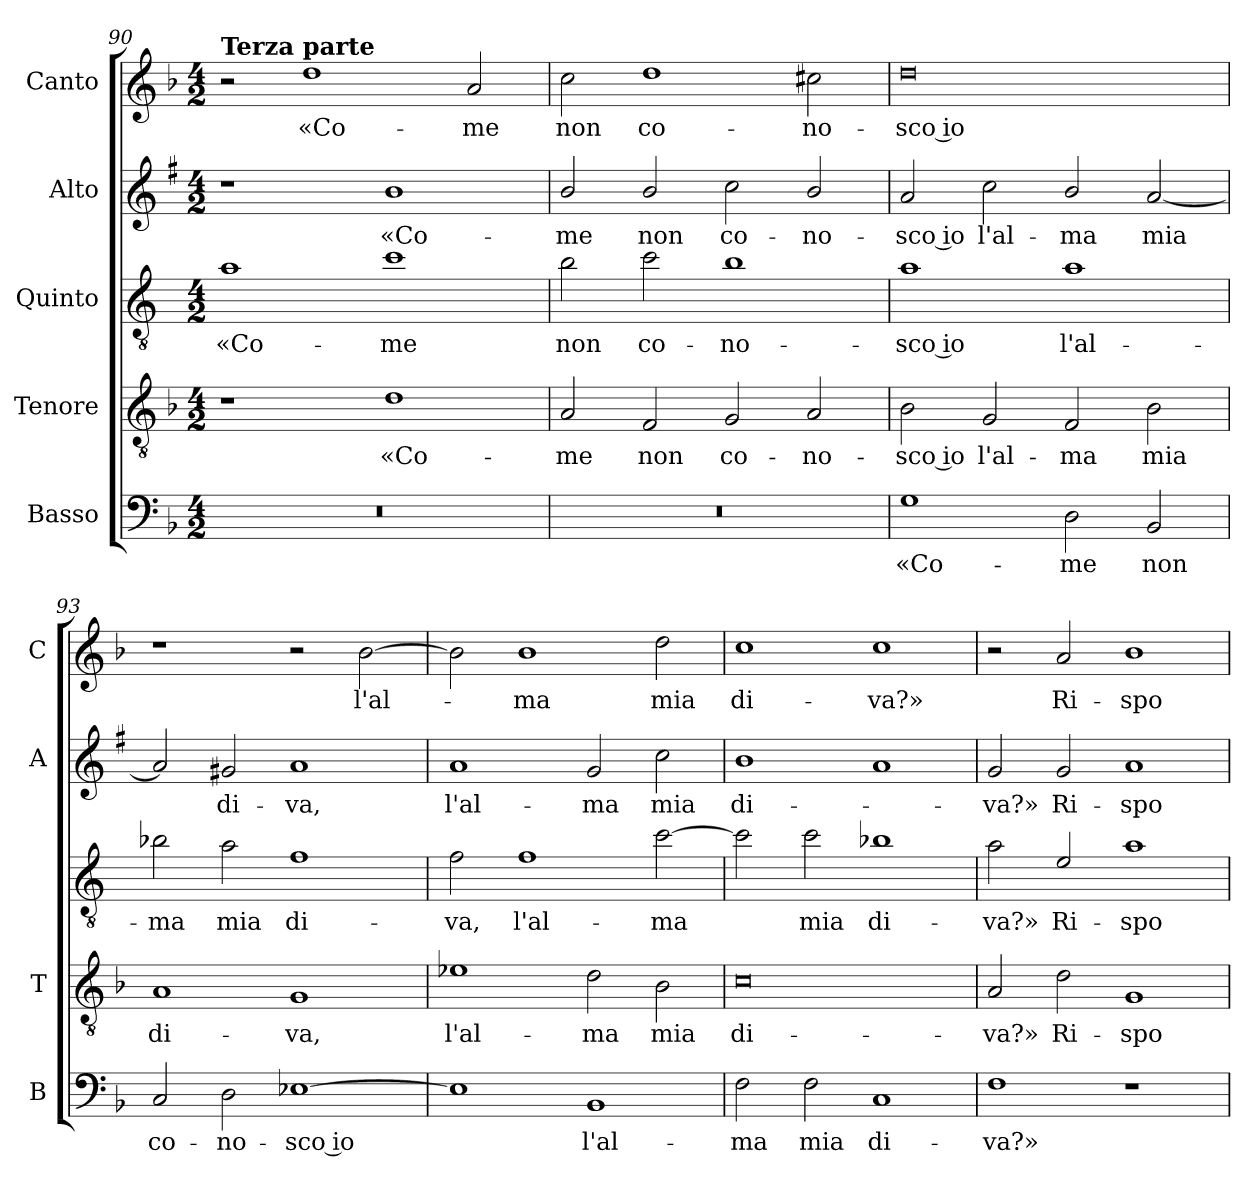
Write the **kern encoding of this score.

**kern	**text	**kern	**text	**kern	**text	**kern	**text	**kern	**text
*part5	*part5	*part4	*part4	*part3	*part3	*part2	*part2	*part1	*part1
*staff5	*staff5	*staff4	*staff4	*staff3	*staff3	*staff2	*staff2	*staff1	*staff1
*I"Basso	*	*I"Tenore	*	*I"Quinto	*	*I"Alto	*	*I"Canto	*
*I'B	*	*I'T	*	*	*	*I'A	*	*I'C	*
!!LO:LB:g=z
*clefF4	*	*clefGv2	*	*clefGv2	*	*clefG2	*	*clefG2	*
*	*	*	*	*ITrd4c7	*	*ITrd1c2	*	*	*
*k[b-]	*	*k[b-]	*	*k[b-]	*	*k[b-]	*	*k[b-]	*
*F:	*	*F:	*	*F:	*	*F:	*	*F:	*
*M4/2	*	*M4/2	*	*M4/2	*	*M4/2	*	*M4/2	*
=90	=90	=90	=90	=90	=90	=90	=90	=90	=90
!	!	!	!	!	!	!	!	!LO:TX:a:B:t=Terza parte	!
!	!	!	!	!	!LO:LY:b	!	!	!	!
0r	.	1r	.	1d	«Co-	1r	.	2r	.
!	!	!	!	!	!	!	!	!	!LO:LY:b
.	.	.	.	.	.	.	.	1dd	«Co-
!	!	!	!LO:LY:b	!	!LO:LY:b	!	!LO:LY:b	!	!
.	.	1d	«Co-	1f	-me	1a	«Co-	.	.
!	!	!	!	!	!	!	!	!	!LO:LY:b
.	.	.	.	.	.	.	.	2a/	-me
=91	=91	=91	=91	=91	=91	=91	=91	=91	=91
!	!	!	!LO:LY:b	!	!LO:LY:b	!	!LO:LY:b	!	!LO:LY:b
0r	.	2A/	-me	2e\	non	2a/	-me	2cc\	non
!	!	!	!LO:LY:b	!	!LO:LY:b	!	!LO:LY:b	!	!LO:LY:b
.	.	2F/	non	2f\	co-	2a/	non	1dd	co-
!	!	!	!LO:LY:b	!	!LO:LY:b	!	!LO:LY:b	!	!
.	.	2G/	co-	1e	-no-	2b-\	co-	.	.
!	!	!	!LO:LY:b	!	!	!	!LO:LY:b	!	!LO:LY:b
.	.	2A/	-no-	.	.	2a/	-no-	2cc#X\	-no-
=92	=92	=92	=92	=92	=92	=92	=92	=92	=92
!	!LO:LY:b	!	!LO:LY:b	!	!LO:LY:b	!	!LO:LY:b	!	!LO:LY:b
1G	«Co-	2B-\	-sco io	1d	-sco io	2g/	-sco io	0dd	-sco io
!	!	!	!LO:LY:b	!	!	!	!LO:LY:b	!	!
.	.	2G/	l'al-	.	.	2b-\	l'al-	.	.
!	!LO:LY:b	!	!LO:LY:b	!	!LO:LY:b	!	!LO:LY:b	!	!
2D\	-me	2F/	-ma	1d	l'al-	2a/	-ma	.	.
!	!LO:LY:b	!	!LO:LY:b	!	!	!	!LO:LY:b	!	!
2BB-/	non	2B-\	mia	.	.	[2g/	mia	.	.
=93	=93	=93	=93	=93	=93	=93	=93	=93	=93
!	!LO:LY:b	!	!LO:LY:b	!	!LO:LY:b	!	!	!	!
2C/	co-	1A	di-	2e-X\	-ma	2g/]	.	1r	.
!	!LO:LY:b	!	!	!	!LO:LY:b	!	!LO:LY:b	!	!
2D\	-no-	.	.	2d\	mia	2f#X/	di-	.	.
!	!LO:LY:b	!	!LO:LY:b	!	!LO:LY:b	!	!LO:LY:b	!	!
[1E-X	-sco io	1G	-va,	1B-	di-	1g	-va,	2r	.
!	!	!	!	!	!	!	!	!	!LO:LY:b
.	.	.	.	.	.	.	.	[2b-\	l'al-
=94	=94	=94	=94	=94	=94	=94	=94	=94	=94
!	!	!	!LO:LY:b	!	!LO:LY:b	!	!LO:LY:b	!	!
1E-]	.	1e-X	l'al-	2B-\	-va,	1g	l'al-	2b-\]	.
!	!	!	!	!	!LO:LY:b	!	!	!	!LO:LY:b
.	.	.	.	1B-	l'al-	.	.	1b-	-ma
!	!LO:LY:b	!	!LO:LY:b	!	!	!	!LO:LY:b	!	!
1BB-	l'al-	2d\	-ma	.	.	2f/	-ma	.	.
!	!	!	!LO:LY:b	!	!LO:LY:b	!	!LO:LY:b	!	!LO:LY:b
.	.	2B-\	mia	[2f\	-ma	2b-\	mia	2dd\	mia
!!LO:LB:g=z
=95	=95	=95	=95	=95	=95	=95	=95	=95	=95
!	!LO:LY:b	!	!LO:LY:b	!	!	!	!LO:LY:b	!	!LO:LY:b
2F\	-ma	0c	di-	2f\]	.	1a	di-	1cc	di-
!	!LO:LY:b	!	!	!	!LO:LY:b	!	!	!	!
2F\	mia	.	.	2f\	mia	.	.	.	.
!	!LO:LY:b	!	!	!	!LO:LY:b	!	!	!	!LO:LY:b
1C	di-	.	.	1e-X	di-	1g	.	1cc	-va?»
=96	=96	=96	=96	=96	=96	=96	=96	=96	=96
!	!LO:LY:b	!	!LO:LY:b	!	!LO:LY:b	!	!LO:LY:b	!	!
1F	-va?»	2A/	-va?»	2d\	-va?»	2f/	-va?»	2r	.
!	!	!	!LO:LY:b	!	!LO:LY:b	!	!LO:LY:b	!	!LO:LY:b
.	.	2d\	Ri-	2A/	Ri-	2f/	Ri-	2a/	Ri-
!	!	!	!LO:LY:b	!	!LO:LY:b	!	!LO:LY:b	!	!LO:LY:b
1r	.	1G	-spo-	1d	-spo-	1g	-spo-	1b-	-spo-
=	=	=	=	=	=	=	=	=	=
*-	*-	*-	*-	*-	*-	*-	*-	*-	*-
